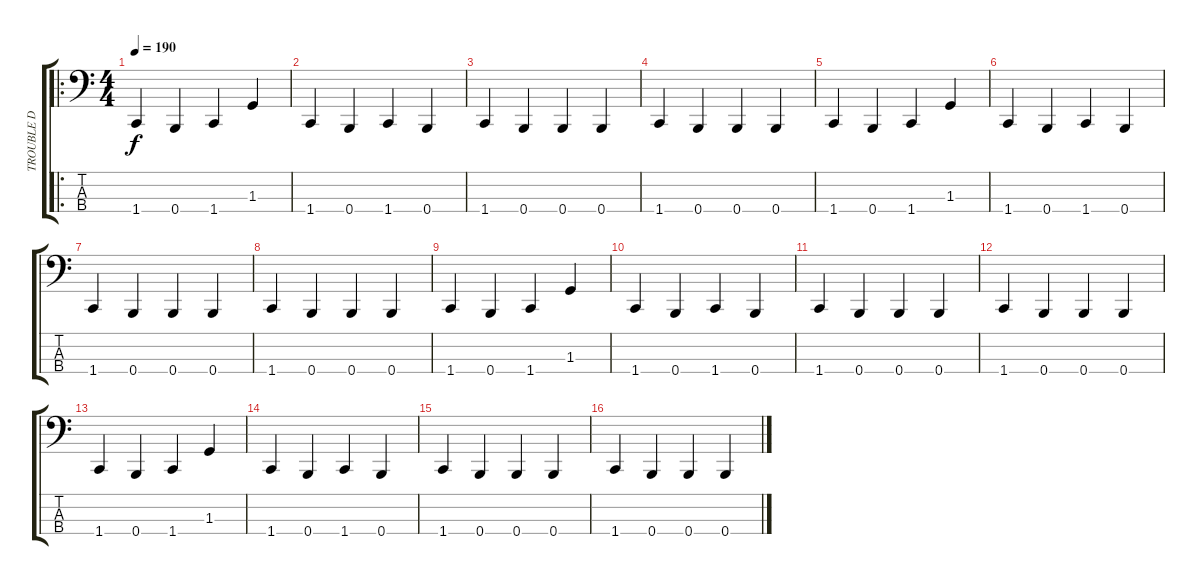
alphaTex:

\track ("TROUBLE D" "TROUBLE D") {instrument electricbasspick}
\staff {score tabs}
\tuning (E2 B1 Gb1 B0) {hide}
\ro
\ts (4 4)
\tempo 190
\clef f4
\ks c
1.4.4{dy f} 0.4.4 1.4.4 1.3.4 |
1.4.4 0.4.4 1.4.4 0.4.4 |
1.4.4 0.4.4 0.4.4 0.4.4 |
1.4.4 0.4.4 0.4.4 0.4.4 |
1.4.4 0.4.4 1.4.4 1.3.4 |
1.4.4 0.4.4 1.4.4 0.4.4 |
1.4.4 0.4.4 0.4.4 0.4.4 |
1.4.4 0.4.4 0.4.4 0.4.4 |
1.4.4 0.4.4 1.4.4 1.3.4 |
1.4.4 0.4.4 1.4.4 0.4.4 |
1.4.4 0.4.4 0.4.4 0.4.4 |
1.4.4 0.4.4 0.4.4 0.4.4 |
1.4.4 0.4.4 1.4.4 1.3.4 |
1.4.4 0.4.4 1.4.4 0.4.4 |
1.4.4 0.4.4 0.4.4 0.4.4 |
1.4.4 0.4.4 0.4.4 0.4.4
